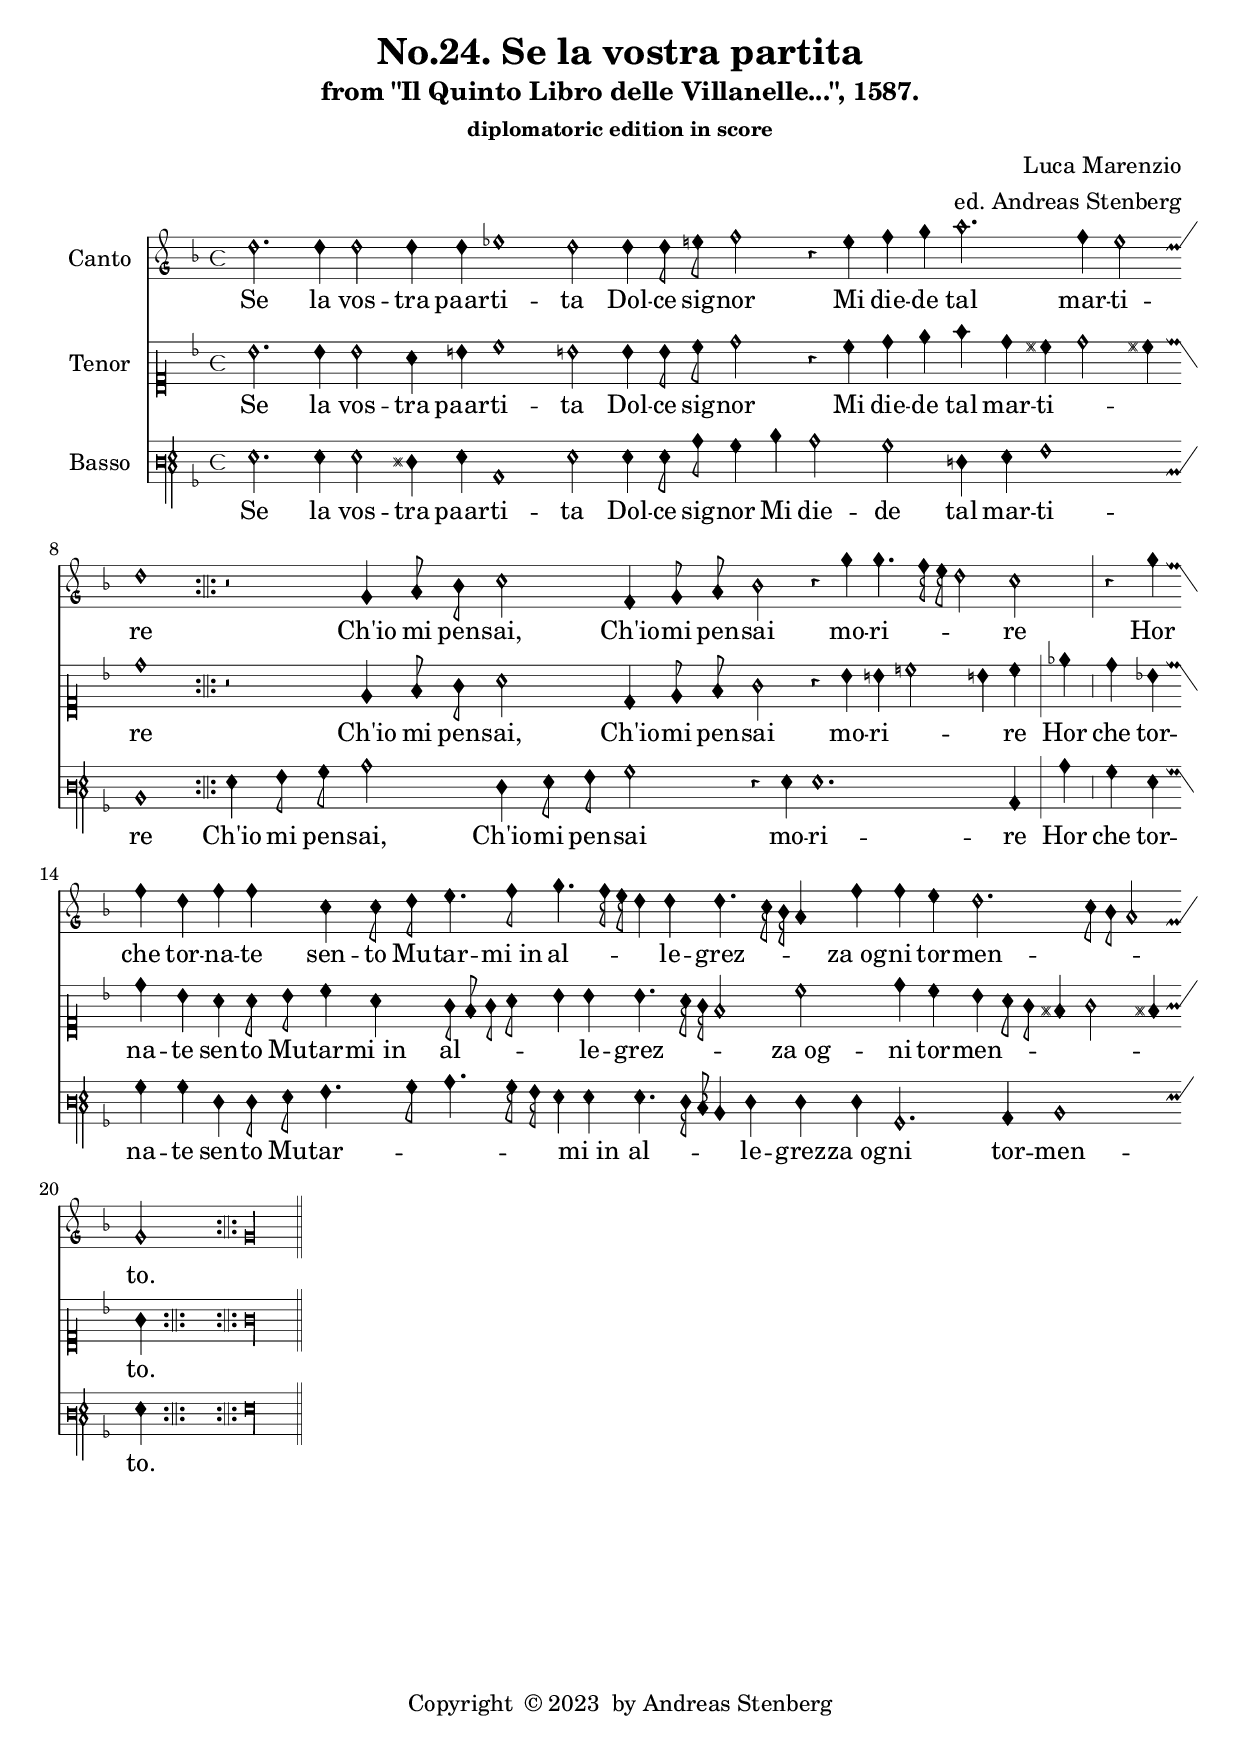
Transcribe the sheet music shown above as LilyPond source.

\version "2.20.0"
\language "deutsch"
 \defineBarLine ":||:" #'(":||:" "" "")

 \header {

  title = "No.24. Se la vostra partita"

  subtitle = "from \"Il Quinto Libro delle Villanelle...\", 1587."

  subsubtitle = "diplomatoric edition in score"

  composer = "Luca Marenzio"

  arranger = "ed. Andreas Stenberg"
  poet = ""
  meter =""

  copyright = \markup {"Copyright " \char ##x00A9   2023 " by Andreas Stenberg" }

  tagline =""

}


global = {
  \autoBeamOff
  \override Staff.TimeSignature.style =#'mensural
  \override NoteHead.style = #'petrucci
  \override Flag.style =#'mensural
  \override Rest.style = #'mensural
  \override Staff.Accidental.glyph-name-alist =
  #alteration-mensural-glyph-name-alist
  \override Staff.BarLine.bar-extent = #'(-1.1 . 1.1)
  \accidentalStyle no-reset
  \key f \major
  \time 4/4
}

sopranoVoice = \relative c'' {

  %% to chose cleffing comment in and out as needed.
  \clef "petrucci-g"			%% orignal clefing
  %  \clef "petrucci-g"  		%% semi-moderniced clefing to facilitate reading
  \global
  \dynamicUp
  % Music follows here.

  \override Staff.BarLine.transparent =##t

  d2. d4
  d2 d4 d4
  es1 d2

  d4 d8 e8
  f2 r4 e4
  f4 g4 a2.
  f4 e2
  d1
  \once \revert Staff.BarLine.transparent

  \bar ":||:"

    r2 g,4 a8 b8
    c2 f,4 g8 a8
    b2 r4 g'4
    g4.\melisma f16 e16

    d2\melismaEnd c2

  \once \revert Staff.BarLine.transparent

  \once  \override Staff.BarLine.bar-extent = #'(-3 . 3)

  \bar "|"

    r4 g'4 f4 d4
    f4 f4 c4 c8 d8

    e4. f8 g4.\melisma f16 e16
    d4\melismaEnd d4 d4.\melisma c16 b16
    a4\melismaEnd f'4 f4 e4
    d2.\melisma c8 b8 a2\melismaEnd
    g2

    \once \revert Staff.BarLine.transparent


      \bar ":||:"

      g\longa*1/2

  \once \revert Staff.BarLine.transparent

  \once  \override Staff.BarLine.bar-extent = #'(-3 . 3)

      \bar "||"

}

verseSopranoVoice = \lyricmode {
  % Lyrics follow here.

  Se la vos -- tra paar -- ti -- ta
  Dol -- ce sig -- nor
  Mi die -- de tal mar -- ti -- re
  Ch'io mi pen -- sai,
  Ch'io -- mi pen -- sai mo -- ri -- re
  Hor che tor -- na -- te sen -- to
  Mu -- tar -- mi_in al -- le -- grez -- za_og -- ni tor -- men -- to.

}

tenorVoice = \relative c' {

%% to chose cleffing comment in and out as needed.
  \clef "petrucci-c1"			%% orignal clefing
  %  \clef "petrucci-g"  		%% semi-moderniced clefing to facilitate reading
  \global
  \dynamicUp
  % Music follows here.

  b'2. b4
  b2 a4 h4
  c1
  h!2

  h4 h8 c8
  d2 r4 c4
  d4 e4 f4 d4
  cis4\melisma d2 cis!4\melismaEnd
  d1
  \once \revert Staff.BarLine.transparent

  r2 e,4 f8 g8
  a2 d,4 e8 f8
  g2

  r4 h4
  h!4\melisma c2 h!4\melismaEnd
  c4

  \once \revert Staff.BarLine.transparent

  \once  \override Staff.BarLine.bar-extent = #'(-3 . 3)

  \bar "|"

  es4 d4 b4
  d4 b4

  a4 a8 b8
  c4 a4 g8\melisma f8 g8 a8
  b4\melismaEnd b4 b4.\melisma a16 g16

  f2\melismaEnd c'2
  d4 c4 b4\melisma a8 g8
  fis4 g2 fis!4\melismaEnd
  g4

  \once \revert Staff.BarLine.transparent
  \bar ":||:"
  s4
  g\longa*1/2

  \once \revert Staff.BarLine.transparent

  \once  \override Staff.BarLine.bar-extent = #'(-3 . 3)



}

verseTenorVoice = \lyricmode {
  % Lyrics follow here.

  Se la vos -- tra paar -- ti -- ta
  Dol -- ce sig -- nor
  Mi die -- de tal mar -- ti -- re
  Ch'io mi pen -- sai,
  Ch'io -- mi pen -- sai mo -- ri -- re
  Hor che tor -- na -- te sen -- to
  Mu -- tar -- mi_in al -- le -- grez -- za_og -- ni tor -- men -- to.

}

bassVoice = \relative c {
  \global
  \dynamicUp
  % Music follows here.

  g'2. g4
  g2 fis4 g4
  c,1
  g'2

  g4 g8 c8
  b4 d4 c2
  b2 f4 g4
  a1
  d,1

  \once \revert Staff.BarLine.transparent

  g4 a8 b8 c2
  f,4 g8 a8 b2
  r4 g4

  g1.
  c,4

  \once \revert Staff.BarLine.transparent

  \once  \override Staff.BarLine.bar-extent = #'(-3 . 3)

  \bar "|"

  c'4 b4 g4
  b4 b4 f4 f8 g8

  a4.\melisma b8 c4. b16 a16
  g4\melismaEnd g4 g4.\melisma f16 e16
  d4\melismaEnd f4 f4

  f4
  b,2. c4
  d1
  g4

  \once \revert Staff.BarLine.transparent

  s4 g\longa*1/2

  \once \revert Staff.BarLine.transparent

  \once  \override Staff.BarLine.bar-extent = #'(-3 . 3)


}

verseBassVoice = \lyricmode {
  % Lyrics follow here.

  Se la vos -- tra paar -- ti -- ta
  Dol -- ce sig -- nor
  Mi die -- de tal mar -- ti -- re
  Ch'io mi pen -- sai,
  Ch'io -- mi pen -- sai mo -- ri -- re
  Hor che tor -- na -- te sen -- to
  Mu -- tar -- mi_in al -- le -- grez -- za_og -- ni tor -- men -- to.

}

sopranoVoicePart = \new MensuralStaff \with {
  instrumentName = "Canto"
  midiInstrument = "choir aahs"
} { \sopranoVoice }
\addlyrics { \verseSopranoVoice }

tenorVoicePart = \new MensuralStaff \with {
  instrumentName = "Tenor"
  midiInstrument = "choir aahs"
} {  \tenorVoice }
\addlyrics { \verseTenorVoice }

bassVoicePart = \new MensuralStaff \with {
  instrumentName = "Basso"
  midiInstrument = "choir aahs"
} { \clef "petrucci-f3" \bassVoice }
\addlyrics { \verseBassVoice }

\score {
  <<
    \sopranoVoicePart
    \tenorVoicePart
    \bassVoicePart
  >>
  \layout { }
  \midi {
    \tempo 4=100
  }
}

\pageBreak

\markup {

  \fontsize #1.0

  \column {


    \fill-line {

      \column {

        \line { Se dal vostro partire }

        \line { \hspace #4 Hebbi di pianto ogn' hor bagnato il viso }

        \line { \hspace #4 E'l cor da me civiso }

        \line { \hspace #4 Hor ch'a me fa ritorno }

        \line { \hspace #4 Lieto vivo cantando notte e giorno. }

        \vspace #1.0


        \line { Di eterna primavera }

        \line { \hspace #4 Godrò cogliendo i desiati fiori }

        \line { \hspace #4 Ne piu suavi odori }

        \line { \hspace #4 Che di rose e viole }

        \line { \hspace #4 Al ritorno bel sole. }

        \vspace #1.0

        \line { Dolce e grato Himeneo }

        \line { \hspace #4 Sipura fe si graato amor gia mai }

        \line { \hspace #4 In altrui non vedrai }

        \line { \hspace #4 Dhe fa ch'eternamente }

        \line { \hspace #4 Goda il mio ben e ogn' hor mi sia presente. }
      }
    }

  }

}

\paper {

  ragged-bottom = ##t
  ragged-last-bottom = ##t
  ragged-last = ##t
}